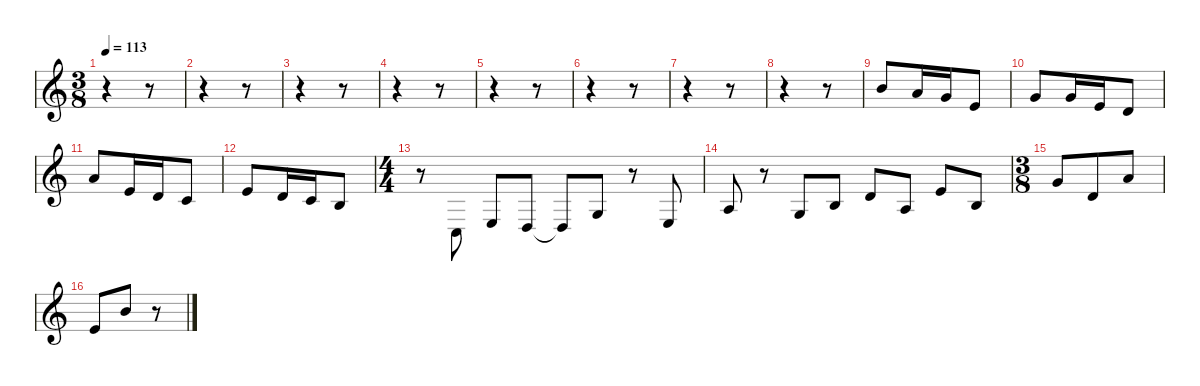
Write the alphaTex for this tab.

\defaultSystemsLayout 4
\hideDynamics
\bracketExtendMode nobrackets
\singleTrackTrackNamePolicy hidden
\multiTrackTrackNamePolicy hidden
\firstSystemTrackNameMode fullname
\firstSystemTrackNameOrientation horizontal
\otherSystemsTrackNameOrientation horizontal
\track ("Don Preston" "el.pno.") {instrument electricgrandpiano}
\staff {score}
\tuning (E4 B3 G3 D3 A2 E2)
\ts (3 8)
\tempo 113
\clef g2
\ks c
r.4{dy f instrument electricgrandpiano beam Down} r.8{beam Down} |
r.4{beam Down} r.8{beam Down} |
r.4{beam Down} r.8{beam Down} |
r.4{beam Down} r.8{beam Down} |
r.4{beam Down} r.8{beam Down} |
r.4{beam Down} r.8{beam Down} |
r.4{beam Down} r.8{beam Down} |
r.4{beam Down} r.8{beam Down} |
12.2.8{beam Up} 5.1.16{beam Up} 3.1.16{beam Up} 0.1.8{beam Up} |
3.1.8{beam Up} 3.1.16{beam Up} 0.1.16{beam Up} 3.2.8{beam Up} |
10.2.8{beam Up} 0.1.16{beam Up} 3.2.16{beam Up} 1.2.8{beam Up} |
0.1.8{beam Up} 3.2.16{beam Up} 1.2.16{beam Up} 0.2.8{beam Up} |
\ts (4 4)
r.8{beam Down} 3.5.8{beam Up} 2.4.8{beam Up} 0.4.8{beam Up} 0.4{t}.8{beam Up} 0.3.8{beam Up} r.8{beam Up} 2.4.8{beam Up} |
2.3.8{beam Up} r.8{beam Up} 0.3.8{beam Up} 0.2.8{beam Up} 3.2.8{beam Up} 2.3.8{beam Up} 0.1.8{beam Up} 0.2.8{beam Up} |
\ts (3 8)
3.1.8{beam Up} 3.2.8{beam Up} 5.1.8{beam Up} |
0.1.8{beam Up} 7.1.8{beam Up} r.8{beam Up}
